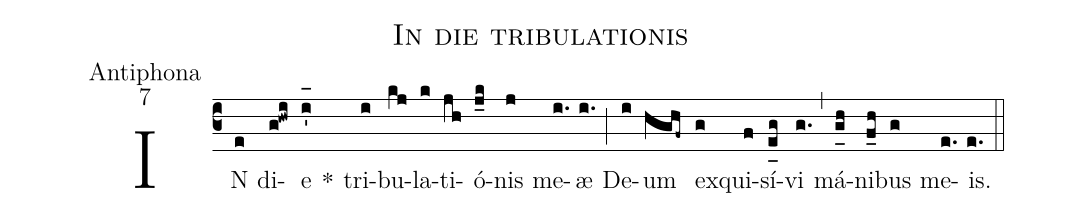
name:In die tribulationis;
office-part:Antiphona;
mode:7;
%%
(c3) IN(e) di(g!hwi)e(i'_[oh:h]) *() tri(i)bu(kj)la(k)ti(jh)ó(j_k)nis(j) me(i.)æ(i.) (;) De(i)um(hghf~) ex(g)qui(f)sí(e_[uh:l]g)vi(g.) (,) má(g_[uh:l]h)ni(f_h)bus(g) me(e.)is.(e.) (::)
